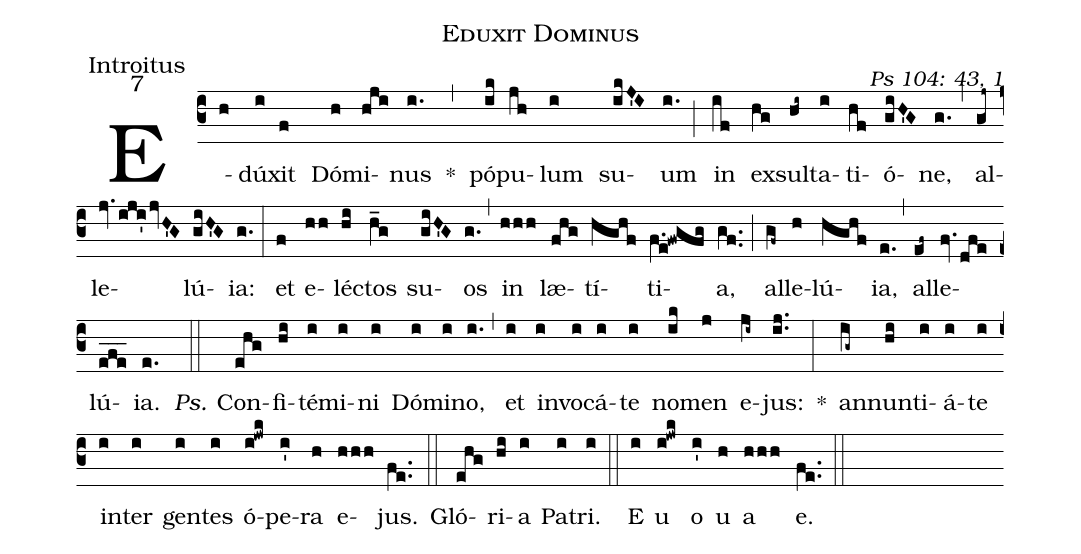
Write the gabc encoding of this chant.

name: Eduxit Dominus;
office-part: Introitus;
mode: 7;
commentary: Ps 104: 43, 1;
%%
(c3) E(h)dú(i)xit(f) Dó(h)mi(hji)nus(i.) *(,) pó(ik)pu(jh)lum(i) su(ikJ'I)um(i.) (;) in(if) ex(hg)sul(hi~)ta(i)ti(hf)ó(giH'G)ne,(g.) (,) al(gj~)le(jv.iji'/jvH'G)lú(giH'G)ia:(g.) (:)
et(f) e(hh)léc(hi)tos(h_g) su(giH'G)os(g.) (,) in(hhh) læ(fhg)tí(hghf)ti(f.e!fwgfg)a,(gf..) (;) al(gf~)le(h)lú(hghf)ia,(e.) (,) al(ef~)le(fv.dfe)lú(efe___)ia.(e.) (::)
<i>Ps.</i> Con(ehg)fi(hi)té(i)mi(i)ni(i) Dó(i)mi(i)no,(i.) (,) et(i) in(i)vo(i)cá(i)te(i) no(ik)men(j) e(ji~)jus:(ij..) *(:)
an(ig~)nun(hi)ti(i)á(i)te(i) in(i)ter(i) gen(i)tes(i) ó(i!jwk)pe(i')ra(h) e(hhh)jus.(fe..) (::)
Gló(ehg)ri(hi)a(i) Pa(i)tri.(i) (::)
E(i) u(i!jwk) o(i') u(h) a(hhh) e.(fe..) (::)
